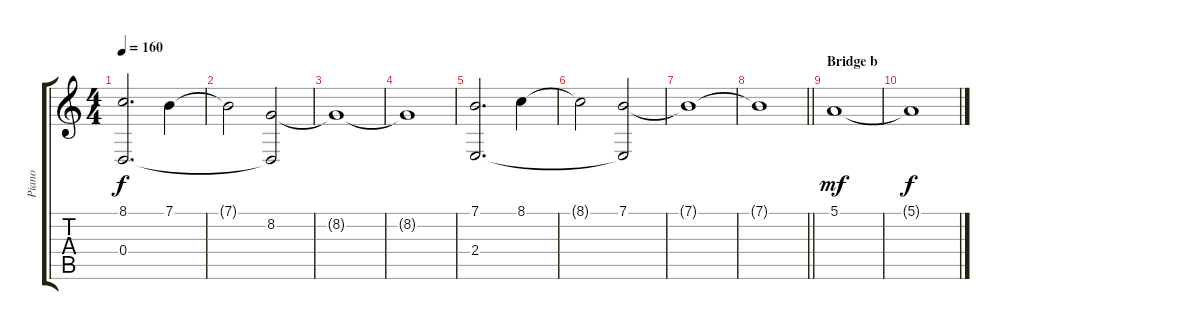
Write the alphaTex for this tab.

\track ("Piano" "Piano") {instrument honkytonkpiano}
\staff {score tabs}
\tuning (E4 B3 G3 D3 A2 E2) {hide}
\ts (4 4)
\tempo 160
\clef g2
\ks c
(8.1 0.4).2{d dy f} 7.1.4 |
7.1{t}.2 (8.2 0.4{t}).2 |
8.2{t}.1 |
8.2{t}.1 |
(7.1 2.4).2{d} 8.1.4 |
8.1{t}.2 (7.1 2.4{t}).2 |
7.1{t}.1 |
\barLineRight lightlight
7.1{t}.1 |
\section ("" "Bridge b")
5.1.1{dy mf} |
5.1{t}.1{dy f}
